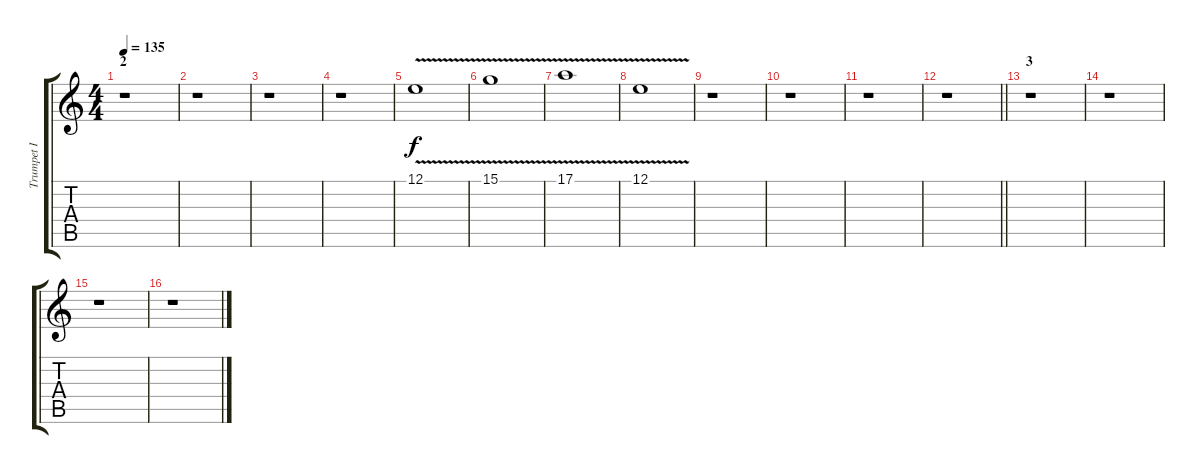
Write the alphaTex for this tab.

\track ("Trumpet I" "Trumpet I") {instrument mutedtrumpet}
\staff {score tabs}
\tuning (E4 B3 G3 D3 A2 E2) {hide}
\ts (4 4)
\section ("" "2")
\tempo 135
\clef g2
\ks c
r.1{dy f} |
r.1 |
r.1 |
r.1 |
12.1{v}.1 |
15.1{v}.1 |
17.1{v}.1 |
12.1{v}.1 |
r.1 |
r.1 |
r.1 |
\barLineRight lightlight
r.1 |
\section ("" "3")
r.1 |
r.1 |
r.1 |
r.1
